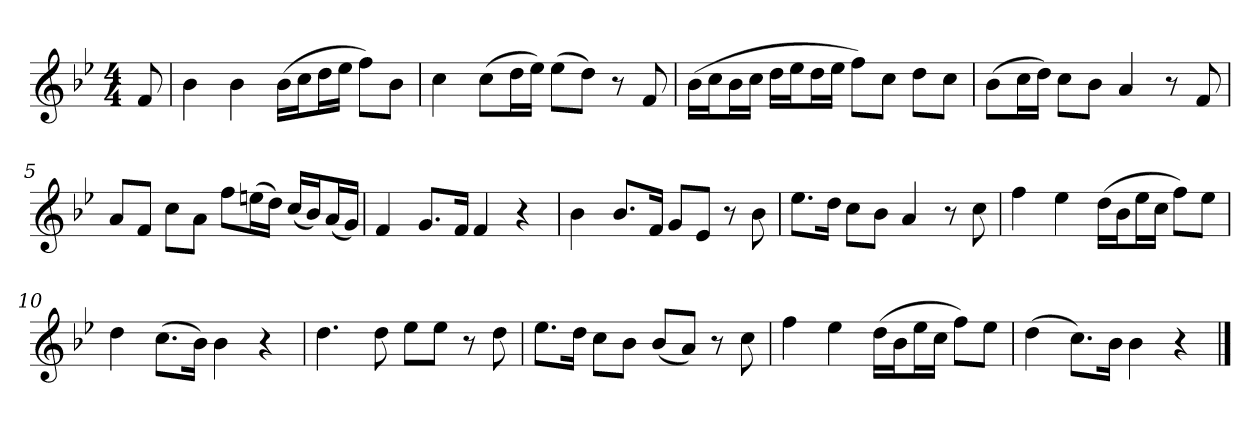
**kern
*part1
*staff1
*k[b-e-]
*M4/4
*MM120
=
8f
=1
4b-
4b-
(16b-LL
16ccJ
16ddL
16ee-JJ
8ffL)
8b-J
=2
4cc
(8ccL
16ddL
16ee-JJ)
(8ee-L
8ddJ)
8r
8f
=3
(16b-LL
16ccJ
16b-L
16ccJJ
16ddLL
16ee-J
16ddL
16ee-JJ
8ffL)
8ccJ
8ddL
8ccJ
=4
(8b-L
16ccL
16ddJJ)
8ccL
8b-J
4a
8r
8f
=5
8aL
8fJ
8ccL
8aJ
8ffL
(16eenL
16ddJJ)
(16ccLL
16b-J)
(16aL
16gJJ)
=6
4f
8.gL
16fJk
4f
4r
=7
4b-
8.b-L
16fJk
8gL
8e-J
8r
8b-
=8
8.ee-L
16ddJk
8ccL
8b-J
4a
8r
8cc
=9
4ff
4ee-
(16ddLL
16b-J
16ee-L
16ccJJ
8ffL)
8ee-J
=10
4dd
(8.ccL
16b-Jk)
4b-
4r
=11
4.dd
8dd
8ee-L
8ee-J
8r
8dd
=12
8.ee-L
16ddJk
8ccL
8b-J
(8b-L
8aJ)
8r
8cc
=13
4ff
4ee-
(16ddLL
16b-J
16ee-L
16ccJJ
8ffL)
8ee-J
=14
(4dd
8.ccL)
16b-Jk
4b-
4r
==
*-
